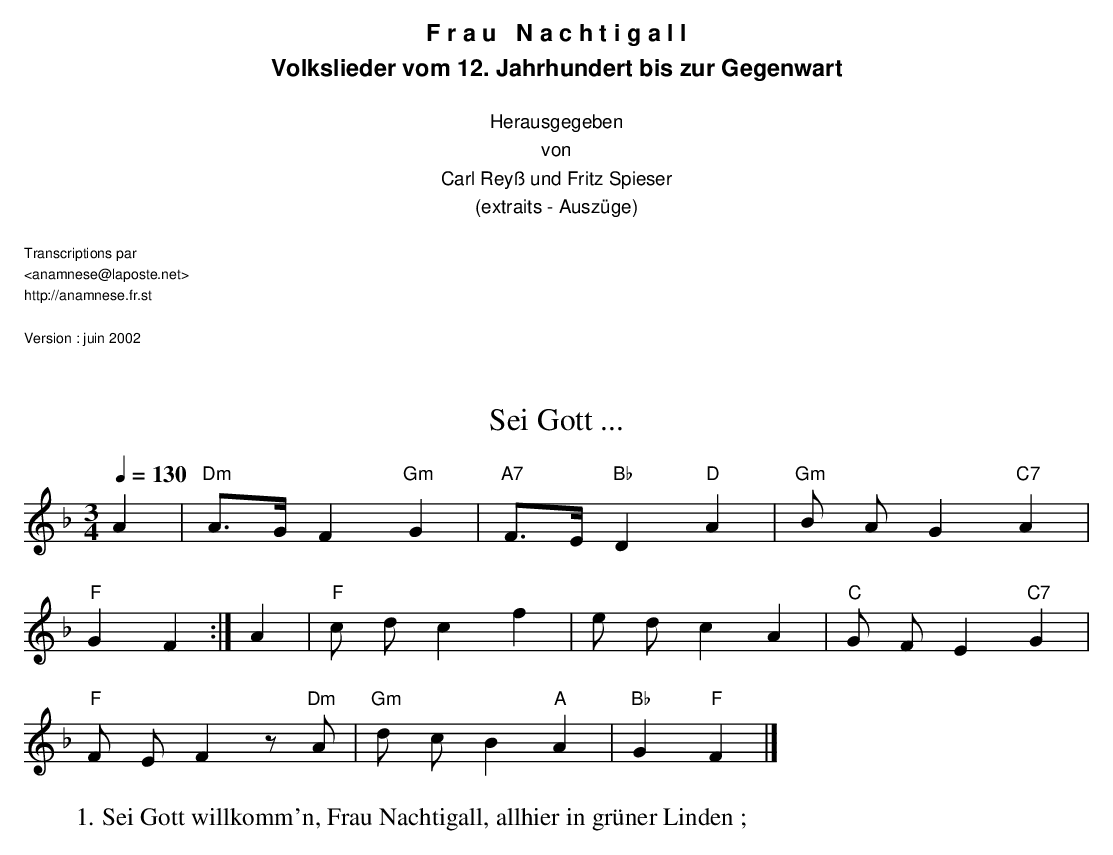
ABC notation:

X:1
T:Sei Gott ...
M:3/4
L:1/4
Q:1/4=130
K:F
A | "Dm"A/>G/ F "Gm"G | "A7"F/>E/ "Bb"D "D"A | "Gm"B/ A/ G "C7"A |
"F"G F :| A | "F"c/ d/ cf | e/ d/ cA | "C"G/ F/ E "C7"G |
"F"F/ E/ F z/ "Dm"A/ | "Gm"d/ c/ B "A"A | "Bb"G"F"F |]
W:1. Sei Gott willkomm'n, Frau Nachtigall, allhier in grüner Linden ;
W:
